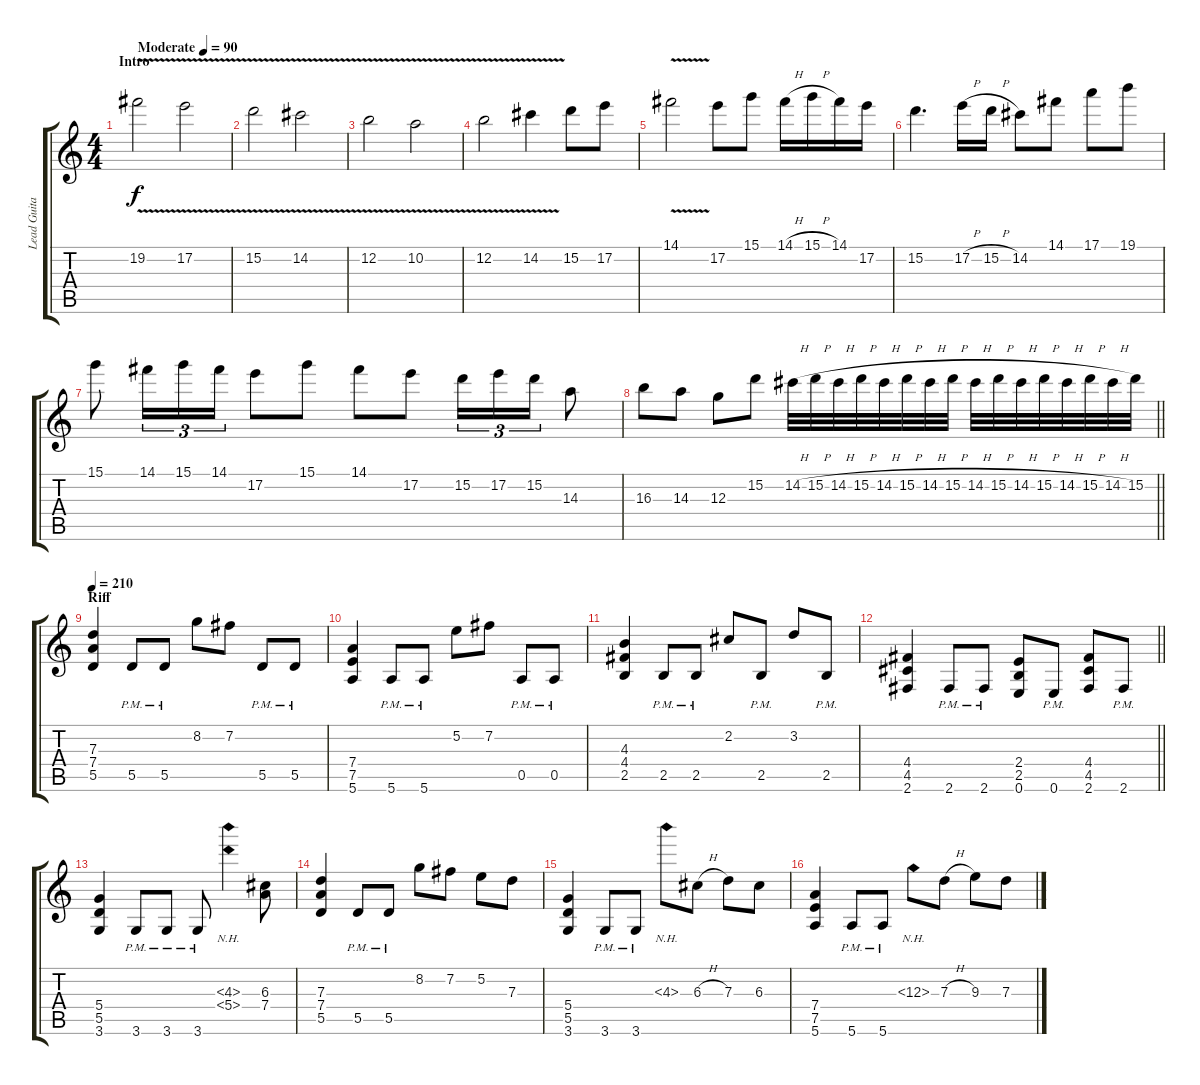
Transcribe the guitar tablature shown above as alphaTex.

\track ("Lead Guitar" "Lead Guita") {instrument distortionguitar}
\staff {score tabs}
\tuning (E4 B3 G3 D3 A2 E2) {hide}
\ts (4 4)
\section ("" "Intro")
\tempo (90 "Moderate")
\clef g2
\ks c
19.2{v}.2{dy f instrument distortionguitar} 17.2{v}.2 |
15.2{v}.2 14.2{v}.2 |
12.2{v}.2 10.2{v}.2 |
12.2{v}.2 14.2{v}.4 15.2.8 17.2.8 |
14.1{v}.2 17.2.8 15.1.8 14.1{h}.16 15.1{h}.16 14.1.16 17.2.16 |
15.2.4{d} 17.2{h}.16 15.2{h}.16 14.2.8 14.1.8 17.1.8 19.1.8 |
15.1.8 14.1.16{tu (3 2)} 15.1.16{tu (3 2)} 14.1.16{tu (3 2)} 17.2.8 15.1.8 14.1.8 17.2.8 15.2.16{tu (3 2)} 17.2.16{tu (3 2)} 15.2.16{tu (3 2)} 14.3.8 |
\barLineRight lightlight
16.3.8 14.3.8 12.3.8 15.2.8 14.2{h}.32 15.2{h}.32 14.2{h}.32 15.2{h}.32 14.2{h}.32 15.2{h}.32 14.2{h}.32 15.2{h}.32 14.2{h}.32 15.2{h}.32 14.2{h}.32 15.2{h}.32 14.2{h}.32 15.2{h}.32 14.2{h}.32 15.2.32 |
\section ("" "Riff")
\tempo 210
(7.3 7.4 5.5).4 5.5{pm}.8 5.5{pm}.8 8.2.8 7.2.8 5.5{pm}.8 5.5{pm}.8 |
(7.4 7.5 5.6).4 5.6{pm}.8 5.6{pm}.8 5.2.8 7.2.8 0.5{pm}.8 0.5{pm}.8 |
(4.3 4.4 2.5).4 2.5{pm}.8 2.5{pm}.8 2.2.8 2.5{pm}.8 3.2.8 2.5{pm}.8 |
\barLineRight lightlight
(4.4 4.5 2.6).4 2.6{pm}.8 2.6{pm}.8 (2.4 2.5 0.6).8 0.6{pm}.8 (4.4 4.5 2.6).8 2.6{pm}.8 |
(5.4 5.5 3.6).4 3.6{pm}.8 3.6{pm}.8 3.6{pm}.8 (4.3{nh} 5.4{nh}).4 (6.3 7.4).8 |
(7.3 7.4 5.5).4 5.5{pm}.8 5.5{pm}.8 8.2.8 7.2.8 5.2.8 7.3.8 |
(5.4 5.5 3.6).4 3.6{pm}.8 3.6{pm}.8 4.3{nh}.8 6.3{h}.8 7.3.8 6.3.8 |
(7.4 7.5 5.6).4 5.6{pm}.8 5.6{pm}.8 6.3{nh}.8 7.3{h}.8 9.3.8 7.3.8
